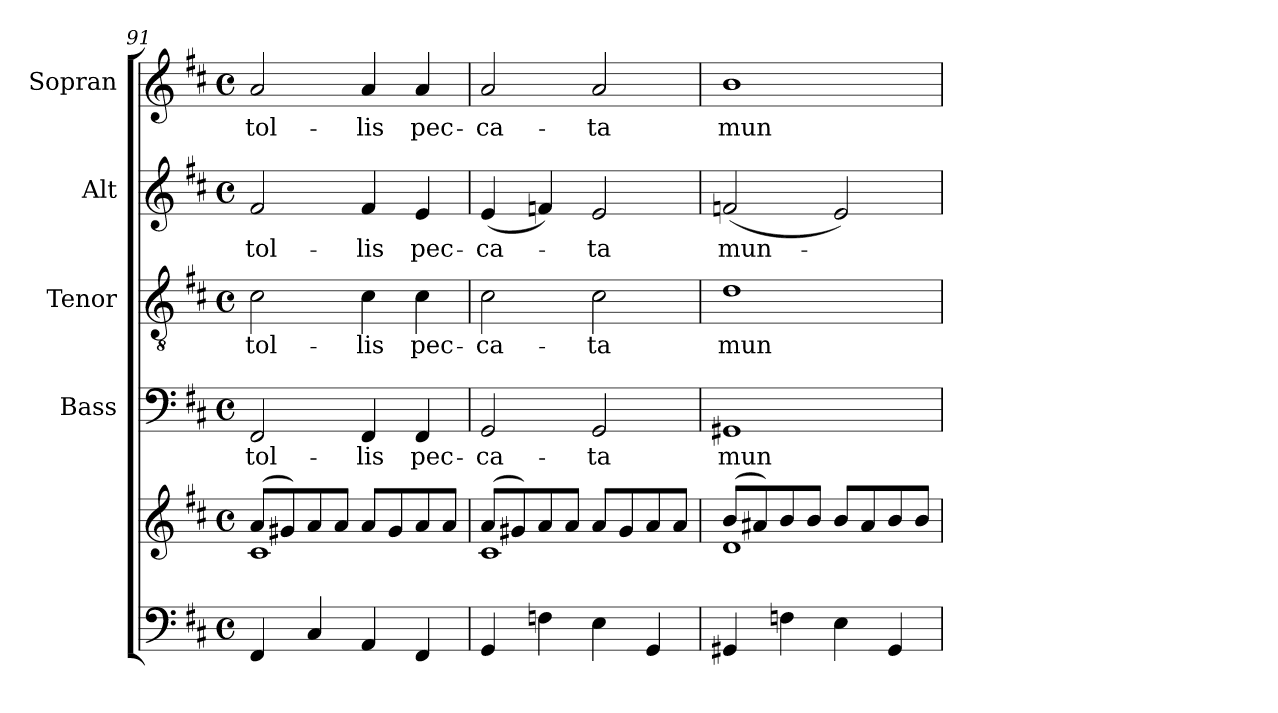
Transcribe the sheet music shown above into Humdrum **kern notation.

**kern	**kern	**kern	**text	**kern	**text	**kern	**text	**kern	**text
*part5	*part5	*part4	*part4	*part3	*part3	*part2	*part2	*part1	*part1
*staff6	*staff5	*staff4	*staff4	*staff3	*staff3	*staff2	*staff2	*staff1	*staff1
*	*	*I"Bass	*	*I"Tenor	*	*I"Alt	*	*I"Sopran	*
*	*	*I'B.	*	*I'T.	*	*I'A.	*	*I'S.	*
*clefF4	*clefG2	*clefF4	*	*clefGv2	*	*clefG2	*	*clefG2	*
*k[f#c#]	*k[f#c#]	*k[f#c#]	*	*k[f#c#]	*	*k[f#c#]	*	*k[f#c#]	*
*D:	*D:	*D:	*	*D:	*	*D:	*	*D:	*
*M4/4	*M4/4	*M4/4	*	*M4/4	*	*M4/4	*	*M4/4	*
*met(c)	*met(c)	*met(c)	*	*met(c)	*	*met(c)	*	*met(c)	*
=91	=91	=91	=91	=91	=91	=91	=91	=91	=91
*	*^	*	*	*	*	*	*	*	*
!	!	!	!	!LO:LY:b	!	!LO:LY:b	!	!LO:LY:b	!	!LO:LY:b
4FF#/	(>8a/L	1c#	2FF#/	tol-	2c#\	tol-	2f#/	tol-	2a/	tol-
.	8g#X/)	.	.	.	.	.	.	.	.	.
4C#/	8a/	.	.	.	.	.	.	.	.	.
.	8a/J	.	.	.	.	.	.	.	.	.
!	!	!	!	!LO:LY:b	!	!LO:LY:b	!	!LO:LY:b	!	!LO:LY:b
4AA/	8a/L	.	4FF#/	-lis	4c#\	-lis	4f#/	-lis	4a/	-lis
.	8g#/	.	.	.	.	.	.	.	.	.
!	!	!	!	!LO:LY:b	!	!LO:LY:b	!	!LO:LY:b	!	!LO:LY:b
4FF#/	8a/	.	4FF#/	pec-	4c#\	pec-	4e/	pec-	4a/	pec-
.	8a/J	.	.	.	.	.	.	.	.	.
!!LO:LB:g=z
=92	=92	=92	=92	=92	=92	=92	=92	=92	=92	=92
!	!	!	!	!LO:LY:b	!	!LO:LY:b	!	!LO:LY:b	!	!LO:LY:b
4GG/	(>8a/L	1c#	2GG/	-ca-	2c#\	-ca-	(<4e/	-ca-	2a/	-ca-
.	8g#X/)	.	.	.	.	.	.	.	.	.
4Fn\	8a/	.	.	.	.	.	4fn/)	.	.	.
.	8a/J	.	.	.	.	.	.	.	.	.
!	!	!	!	!LO:LY:b	!	!LO:LY:b	!	!LO:LY:b	!	!LO:LY:b
4E\	8a/L	.	2GG/	-ta	2c#\	-ta	2e/	-ta	2a/	-ta
.	8g#/	.	.	.	.	.	.	.	.	.
4GG/	8a/	.	.	.	.	.	.	.	.	.
.	8a/J	.	.	.	.	.	.	.	.	.
=93	=93	=93	=93	=93	=93	=93	=93	=93	=93	=93
!	!	!	!	!LO:LY:b	!	!LO:LY:b	!	!LO:LY:b	!	!LO:LY:b
4GG#X/	(>8b/L	1d	1GG#X	mun-	1d	mun-	(<2fn/	mun-	1b	mun-
.	8a#X/)	.	.	.	.	.	.	.	.	.
4Fn\	8b/	.	.	.	.	.	.	.	.	.
.	8b/J	.	.	.	.	.	.	.	.	.
4E\	8b/L	.	.	.	.	.	2e/)	.	.	.
.	8a#/	.	.	.	.	.	.	.	.	.
4GG#/	8b/	.	.	.	.	.	.	.	.	.
.	8b/J	.	.	.	.	.	.	.	.	.
*	*v	*v	*	*	*	*	*	*	*	*
=	=	=	=	=	=	=	=	=	=
*-	*-	*-	*-	*-	*-	*-	*-	*-	*-
